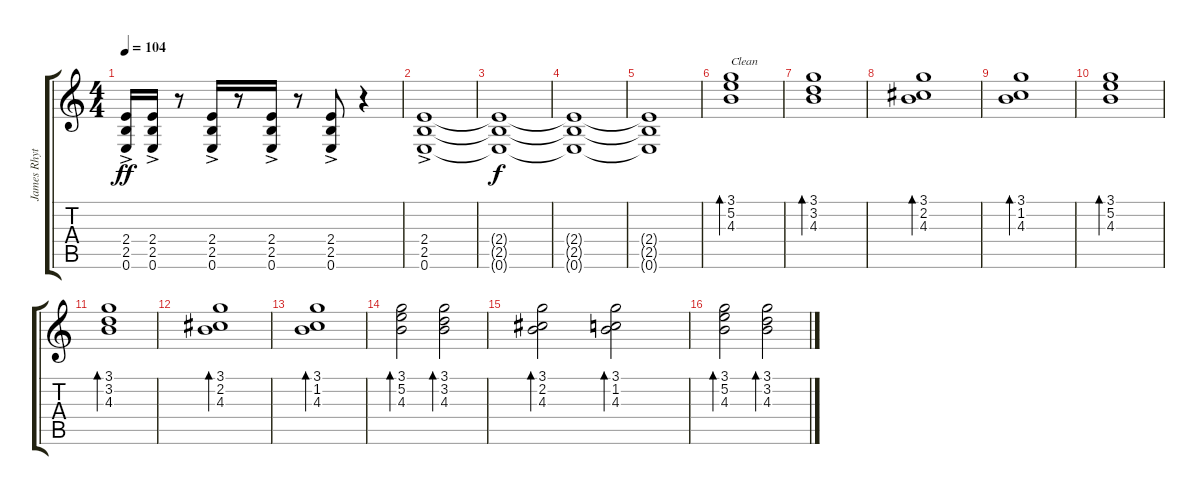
\track ("James Rhythm" "James Rhyt") {instrument distortionguitar}
\staff {score tabs}
\tuning (E4 B3 G3 D3 A2 E2) {hide}
\ts (4 4)
\tempo 104
\clef g2
\ks c
(2.4{ac} 2.5{ac} 0.6{ac}).16{dy ff} (2.4{ac} 2.5{ac} 0.6{ac}).16 r.8 (2.4{ac} 2.5{ac} 0.6{ac}).16 r.8 (2.4{ac} 2.5{ac} 0.6{ac}).16 r.8 (2.4{ac} 2.5{ac} 0.6{ac}).8 r.4 |
(2.4{ac} 2.5{ac} 0.6{ac}).1 |
(2.4{t} 2.5{t} 0.6{t}).1{dy f} |
(2.4{t} 2.5{t} 0.6{t}).1 |
(2.4{t} 2.5{t} 0.6{t}).1 |
(3.1 5.2 4.3).1{bd 240 txt "Clean" instrument electricguitarclean} |
(3.1 3.2 4.3).1{bd 240} |
(3.1 2.2 4.3).1{bd 240} |
(3.1 1.2 4.3).1{bd 240} |
(3.1 5.2 4.3).1{bd 240} |
(3.1 3.2 4.3).1{bd 240} |
(3.1 2.2 4.3).1{bd 240} |
(3.1 1.2 4.3).1{bd 240} |
(3.1 5.2 4.3).2{bd 240} (3.1 3.2 4.3).2{bd 240} |
(3.1 2.2 4.3).2{bd 240} (3.1 1.2 4.3).2{bd 240} |
(3.1 5.2 4.3).2{bd 240} (3.1 3.2 4.3).2{bd 240}
